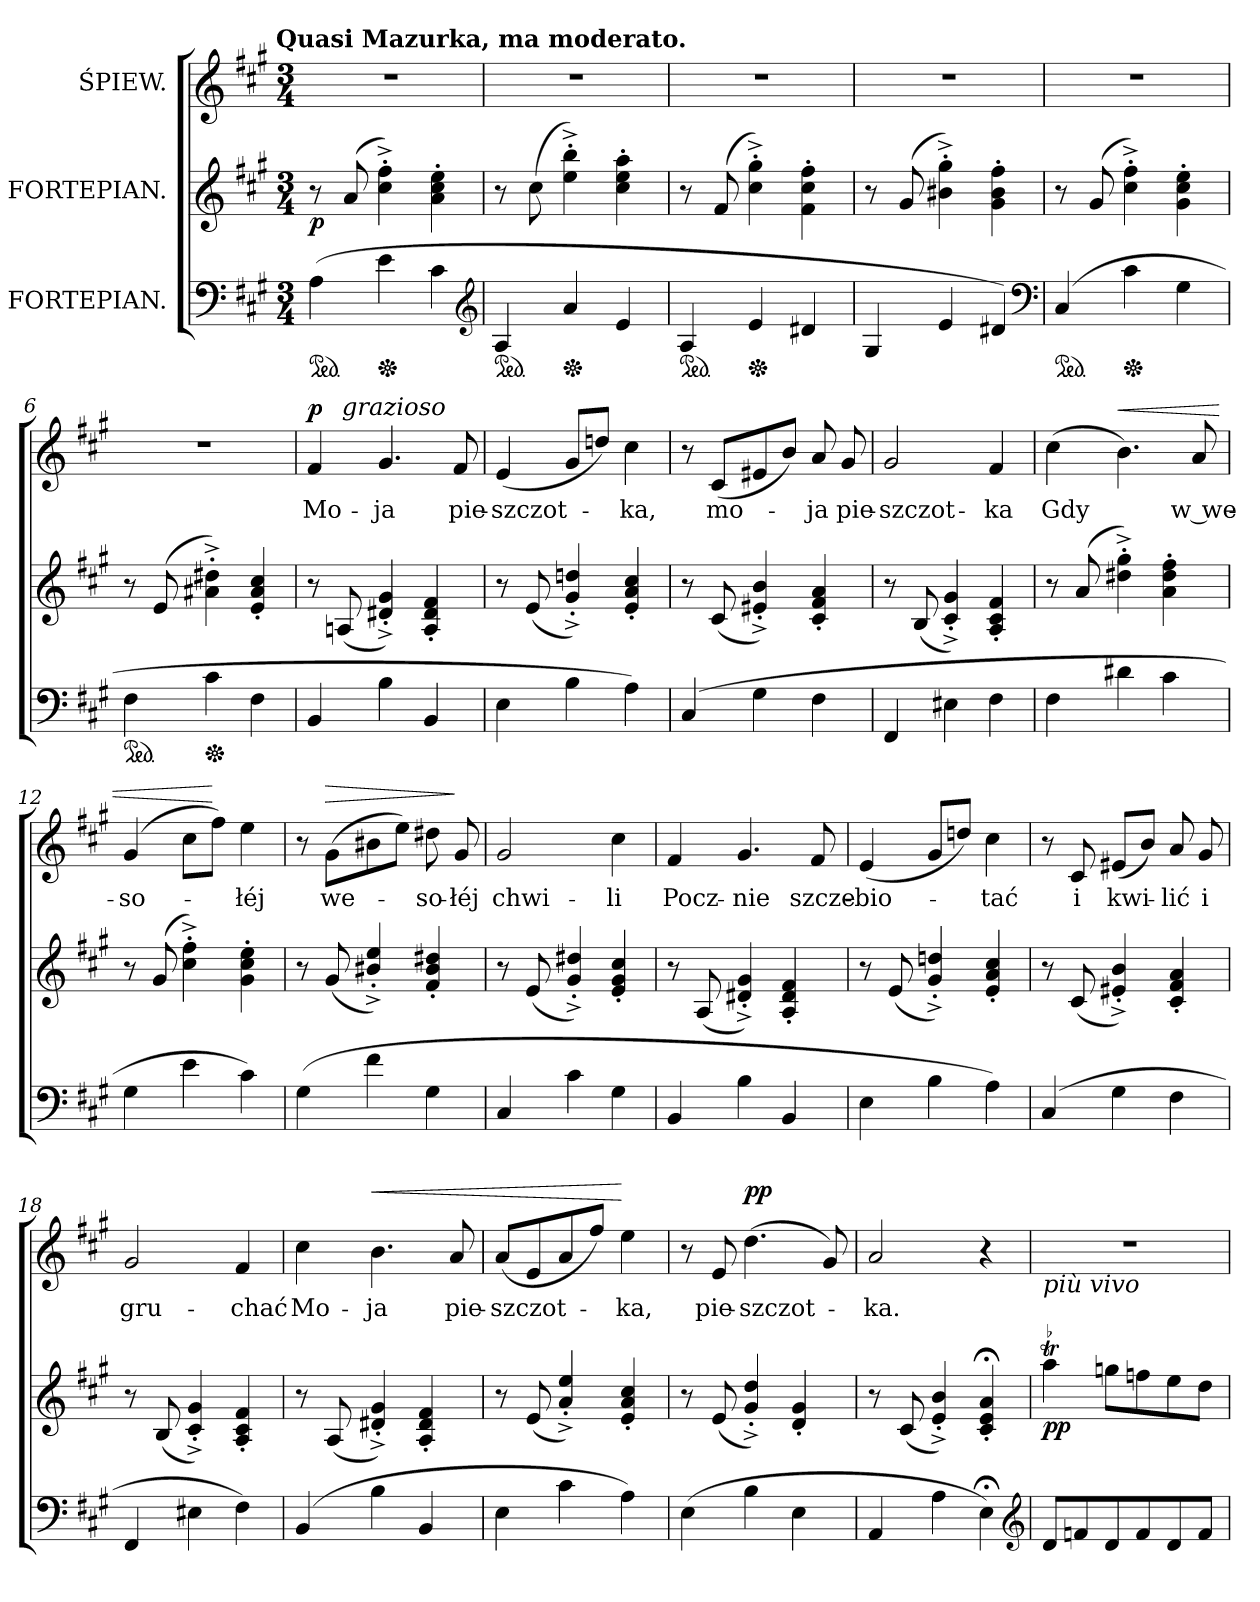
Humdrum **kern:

**kern	**kern	**dynam	**kern	**text	**dynam
*part3	*part2	*part2	*part1	*part1	*part1
*staff3	*staff2	*staff2	*staff1	*staff1	*staff1
*I"FORTEPIAN.	*I"FORTEPIAN.	*	*I"ŚPIEW.	*	*
*clefF4	*clefG2	*	*clefG2	*	*
*k[f#c#g#]	*k[f#c#g#]	*	*k[f#c#g#]	*	*
*A:	*A:	*	*A:	*	*
!!LO:TX:omd:t=Quasi Mazurka, ma moderato.
*M3/4	*M3/4	*	*M3/4	*	*
*ped	*	*	*	*	*
=1	=1	=1	=1	=1	=1
(4A\	8r	p	2.r	.	.
.	(8a/	.	.	.	.
*Xped	*	*	*	*	*
4e\	4cc#'^\ 4ff#'^\)	.	.	.	.
4c#\	4a'\ 4cc#'\ 4ee'\	.	.	.	.
*clefG2	*	*	*	*	*
=2	=2	=2	=2	=2	=2
*ped	*	*	*	*	*
4A/	8r	.	2.r	.	.
.	(8cc#\	.	.	.	.
*Xped	*	*	*	*	*
4a/	4ee'^\ 4bb'^\)	.	.	.	.
4e/	4cc#'\ 4ee'\ 4aa'\	.	.	.	.
=3	=3	=3	=3	=3	=3
*ped	*	*	*	*	*
4A/	8r	.	2.r	.	.
.	(8f#/	.	.	.	.
*Xped	*	*	*	*	*
4e/	4cc#'^\ 4gg#'^\)	.	.	.	.
4d#X/	4f#'\ 4cc#'\ 4ff#'\	.	.	.	.
=4	=4	=4	=4	=4	=4
4G#/	8r	.	2.r	.	.
.	(8g#/	.	.	.	.
4e/	4b#X'^\ 4gg#'^\)	.	.	.	.
4d#X/)	4g#'\ 4b#'\ 4ff#'\	.	.	.	.
*clefF4	*	*	*	*	*
=5	=5	=5	=5	=5	=5
*ped	*	*	*	*	*
(4C#/	8r	.	2.r	.	.
.	(8g#/	.	.	.	.
*Xped	*	*	*	*	*
4c#\	4cc#'^\ 4ff#'^\)	.	.	.	.
4G#\	4g#'\ 4cc#'\ 4ee'\	.	.	.	.
=6	=6	=6	=6	=6	=6
*ped	*	*	*	*	*
4F#\	8r	.	2.r	.	.
.	(8e/	.	.	.	.
*Xped	*	*	*	*	*
4c#\	4a#X'^\ 4dd#X'^\)	.	.	.	.
4F#\	4e'/ 4a#'/ 4cc#'/	.	.	.	.
=7	=7	=7	=7	=7	=7
!	!	!	!	!	!LO:DY:a:t=%s grazioso
4BB/	8r	.	4f#/	Mo-	p
.	(8An/	.	.	.	.
4B\	4d#X'^>/ 4g#'^>/)	.	4.g#/	-ja	.
4BB/	4A'/ 4d#'/ 4f#'/	.	.	.	.
.	.	.	8f#/	pie-	.
=8	=8	=8	=8	=8	=8
4E\	8r	.	(4e/	-szczot-	.
.	(8e/	.	.	.	.
4B\	4g#'^>/ 4ddn'^>/)	.	8g#/L	.	.
.	.	.	8ddn/J)	.	.
4A\)	4e'/ 4a'/ 4cc#'/	.	4cc#\	-ka,	.
=9	=9	=9	=9	=9	=9
(4C#/	8r	.	8r	.	.
.	(8c#/	.	(8c#/L	mo-	.
4G#\	4e#X'^>/ 4b'^>/)	.	8e#X/	.	.
.	.	.	8b/J)	.	.
4F#\	4c#'/ 4f#'/ 4a'/	.	8a/	-ja	.
.	.	.	8g#/	pie-	.
=10	=10	=10	=10	=10	=10
4FF#/	8r	.	2g#/	-szczot-	.
.	(8B/	.	.	.	.
4E#X\	4c#'^>/ 4g#'^>/)	.	.	.	.
4F#\	4A'/ 4c#'/ 4f#'/	.	4f#/	-ka	.
=11	=11	=11	=11	=11	=11
4F#\	8r	.	(4cc#\	Gdy	.
.	(8a/	.	.	.	.
!	!	!	!	!	!LO:HP:a
4d#X\	4dd#X'^\ 4gg#'^\)	.	4.b\)	.	<
4c#\	4a'\ 4dd#'\ 4ff#'\	.	.	.	.
.	.	.	8a/	w we-	.
=12	=12	=12	=12	=12	=12
4G#\	8r	.	(4g#/	-so-	.
.	(8g#/	.	.	.	.
4e\	4cc#'^\ 4ff#'^\)	.	8cc#\L	.	.
.	.	.	8ff#\J)	.	[
4c#\)	4g#'\ 4cc#'\ 4ee'\	.	4ee\	-łéj	.
=13	=13	=13	=13	=13	=13
(4G#\	8r	.	8r	.	.
!	!	!	!	!	!LO:HP:a
.	(8g#/	.	(8g#\L	we-	>
4f#\	4b#X'^>/ 4ee'^>/)	.	8b#X\	.	.
.	.	.	8ee\J)	.	.
4G#\	4f#'/ 4b#'/ 4dd#X'/	.	8dd#X\	-so-	.
.	.	.	8g#/	-łéj	]
=14	=14	=14	=14	=14	=14
4C#/	8r	.	2g#/	chwi-	.
.	(8e/	.	.	.	.
4c#\	4g#'^>/ 4dd#X'^>/)	.	.	.	.
4G#\	4e'/ 4g#'/ 4cc#'/	.	4cc#\	-li	.
=15	=15	=15	=15	=15	=15
4BB/	8r	.	4f#/	Pocz-	.
.	(8A/	.	.	.	.
4B\	4d#X'^>/ 4g#'^>/)	.	4.g#/	-nie	.
4BB/	4A'/ 4d#'/ 4f#'/	.	.	.	.
.	.	.	8f#/	szcze-	.
=16	=16	=16	=16	=16	=16
4E\	8r	.	(4e/	-bio-	.
.	(8e/	.	.	.	.
4B\	4g#'^>/ 4ddn'^>/)	.	8g#/L	.	.
.	.	.	8ddn/J)	.	.
4A\)	4e'/ 4a'/ 4cc#'/	.	4cc#\	-tać	.
=17	=17	=17	=17	=17	=17
(4C#/	8r	.	8r	.	.
.	(8c#/	.	8c#/	i	.
4G#\	4e#X'^>/ 4b'^>/)	.	(8e#X/L	kwi-	.
.	.	.	8b/J)	.	.
4F#\	4c#'/ 4f#'/ 4a'/	.	8a/	-lić	.
.	.	.	8g#/	i	.
=18	=18	=18	=18	=18	=18
4FF#/	8r	.	2g#/	gru-	.
.	(8B/	.	.	.	.
4E#X\	4c#'^>/ 4g#'^>/)	.	.	.	.
4F#\)	4A'/ 4c#'/ 4f#'/	.	4f#/	-chać	.
=19	=19	=19	=19	=19	=19
(4BB/	8r	.	4cc#\	Mo-	.
.	(8A/	.	.	.	.
!	!	!	!	!	!LO:HP:a
4B\	4d#X'^>/ 4g#'^>/)	.	4.b\	-ja	<
4BB/	4A'/ 4d#'/ 4f#'/	.	.	.	.
.	.	.	8a/	pie-	.
=20	=20	=20	=20	=20	=20
4E\	8r	.	(8a/L	-szczot-	.
.	(8e/	.	8e/	.	.
4c#\	4a'^>/ 4ee'^>/)	.	8a/	.	.
.	.	.	8ff#/J)	.	.
4A\)	4e'/ 4a'/ 4cc#'/	.	4ee\	-ka,	[
=21	=21	=21	=21	=21	=21
(4E\	8r	.	8r	.	.
.	(8e/	.	8e/	pie-	.
!	!	!	!	!	!LO:DY:a
4B\	4g#'^>/ 4dd'^>/)	.	(4.dd\	-szczot-	pp
4E\	4d'/ 4g#'/	.	.	.	.
.	.	.	8g#/)	.	.
=22	=22	=22	=22	=22	=22
4AA/	8r	.	2a/	-ka.	.
.	(8c#/	.	.	.	.
4A\	4e'^>/ 4b'^>/)	.	.	.	.
4E;<\)	4c#;<'/ 4e;<'/ 4a;<'/	.	4r	.	.
*clefG2	*	*	*	*	*
=23	=23	=23	=23	=23	=23
!	!	!	!LO:TX:b:i:t=più vivo	!	!
!	!LO:TR:acc=-	!	!	!	!
8d/L	4aat\	pp	2.r	.	.
8fn/	.	.	.	.	.
8d/	8ggn\L	.	.	.	.
8f/	8ffn\	.	.	.	.
8d/	8ee\	.	.	.	.
8f/J	8dd\J	.	.	.	.
=	=	=	=	=	=
*-	*-	*-	*-	*-	*-
